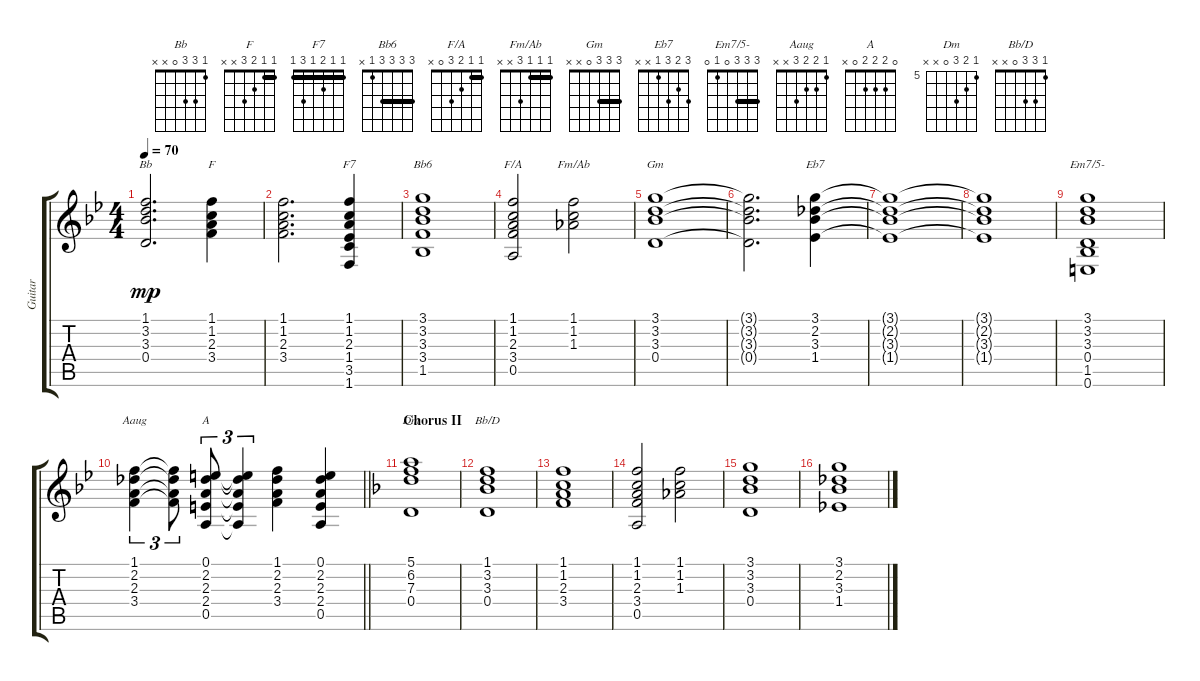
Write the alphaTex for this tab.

\track ("Guitar" "Guitar") {instrument acousticguitarnylon}
\staff {score tabs}
\tuning (E4 B3 G3 D3 A2 E2) {hide}
\chord ("Bb" 1 3 3 0 x x)
\chord ("F" 1 1 2 3 x x) {barre 1}
\chord ("F7" 1 1 2 1 3 1) {barre 1}
\chord ("Bb6" 3 3 3 3 1 x) {barre 3}
\chord ("F/A" 1 1 2 3 0 x) {barre 1}
\chord ("Fm/Ab" 1 1 1 3 x x) {barre 1}
\chord ("Gm" 3 3 3 0 x x) {barre 3}
\chord ("Eb7" 3 2 3 1 x x)
\chord ("Em7/5-" 3 3 3 0 1 0) {barre 3}
\chord ("Aaug" 1 2 2 3 x x)
\chord ("A" 0 2 2 2 0 x)
\chord ("Dm" 5 6 7 0 x x) {firstfret 5}
\chord ("Bb/D" 1 3 3 0 x x)
\ts (4 4)
\tempo 70
\clef g2
\ks bb
(1.1 3.2 3.3 0.4).2{d ch "Bb" dy mp} (1.1 1.2 2.3 3.4).4{ch "F"} |
(1.1 1.2 2.3 3.4).2{d} (1.1 1.2 2.3 1.4 3.5 1.6).4{ch "F7"} |
(3.1 3.2 3.3 3.4 1.5).1{ch "Bb6"} |
(1.1 1.2 2.3 3.4 0.5).2{ch "F/A"} (1.1 1.2 1.3).2{ch "Fm/Ab"} |
(3.1 3.2 3.3 0.4).1{ch "Gm"} |
(3.1{t} 3.2{t} 3.3{t} 0.4{t}).2{d} (3.1 2.2 3.3 1.4).4{ch "Eb7"} |
(3.1{t} 2.2{t} 3.3{t} 1.4{t}).1 |
(3.1{t} 2.2{t} 3.3{t} 1.4{t}).1 |
(3.1 3.2 3.3 0.4 1.5 0.6).1{ch "Em7/5-"} |
\barLineRight lightlight
(1.1 2.2 2.3 3.4).4{tu (3 2) ch "Aaug"} (1.1{t} 2.2{t} 2.3{t} 3.4{t}).8{tu (3 2)} (0.1 2.2 2.3 2.4 0.5).8{tu (3 2) ch "A"} (0.1{t} 2.2{t} 2.3{t} 2.4{t} 0.5{t}).4{tu (3 2)} (1.1 2.2 2.3 3.4).4 (0.1 2.2 2.3 2.4 0.5).4 |
\section ("" "Chorus II")
\ks dminor
(5.1 6.2 7.3 0.4).1{ch "Dm"} |
(1.1 3.2 3.3 0.4).1{ch "Bb/D"} |
(1.1 1.2 2.3 3.4).1 |
(1.1 1.2 2.3 3.4 0.5).2 (1.1 1.2 1.3).2 |
(3.1 3.2 3.3 0.4).1 |
(3.1 2.2 3.3 1.4).1
